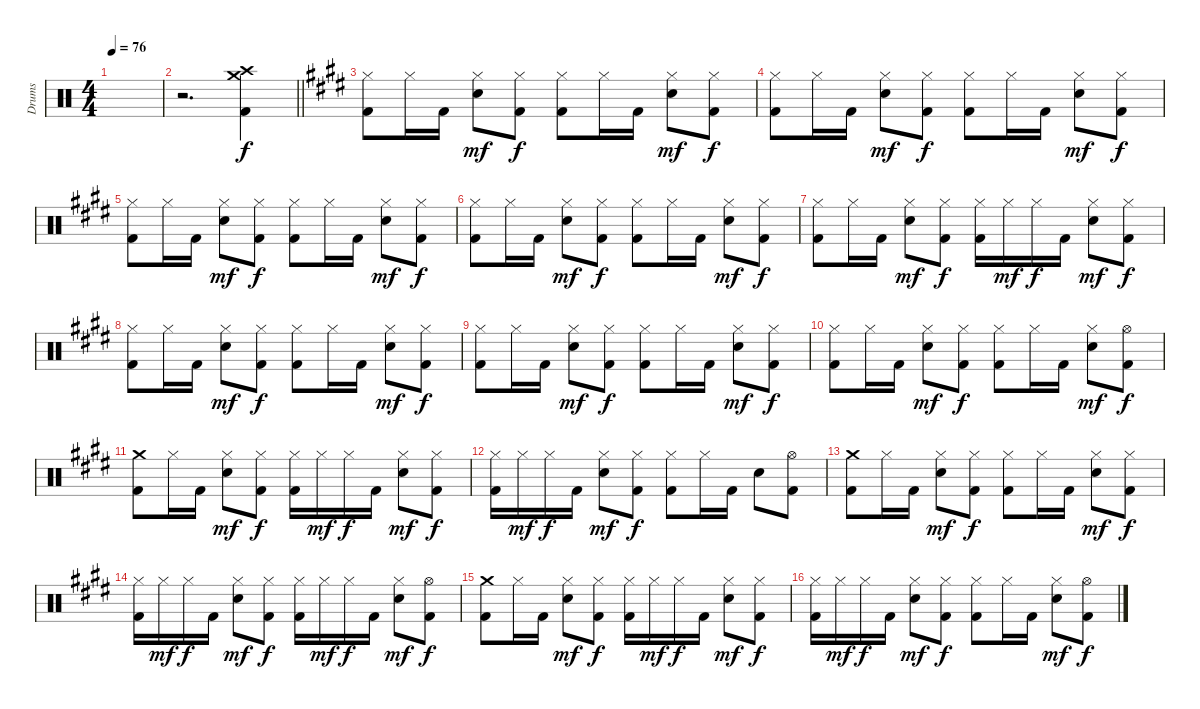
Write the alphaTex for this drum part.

\track ("Drums" "Drums") {instrument percussion}
\staff {score}
\articulation defaults
\ts (4 4)
\tempo 76
\clef neutral
\ks c
|
\barLineRight lightlight
r.2{d} ("Crash medium (hit)" "Crash high (hit)" "Kick (hit) 2").4 |
\ks e
("Hi-Hat (closed)" "Kick (hit) 2").8 "Hi-Hat (closed)".16 "Kick (hit) 2".16 ("Hi-Hat (closed)" "Electric Snare (hit)").8{dy mf} ("Hi-Hat (closed)" "Kick (hit) 2").8{dy f} ("Hi-Hat (closed)" "Kick (hit) 2").8 "Hi-Hat (closed)".16 "Kick (hit) 2".16 ("Hi-Hat (closed)" "Electric Snare (hit)").8{dy mf} ("Hi-Hat (closed)" "Kick (hit) 2").8{dy f} |
("Hi-Hat (closed)" "Kick (hit) 2").8 "Hi-Hat (closed)".16 "Kick (hit) 2".16 ("Hi-Hat (closed)" "Electric Snare (hit)").8{dy mf} ("Hi-Hat (closed)" "Kick (hit) 2").8{dy f} ("Hi-Hat (closed)" "Kick (hit) 2").8 "Hi-Hat (closed)".16 "Kick (hit) 2".16 ("Hi-Hat (closed)" "Electric Snare (hit)").8{dy mf} ("Hi-Hat (closed)" "Kick (hit) 2").8{dy f} |
("Hi-Hat (closed)" "Kick (hit) 2").8 "Hi-Hat (closed)".16 "Kick (hit) 2".16 ("Hi-Hat (closed)" "Electric Snare (hit)").8{dy mf} ("Hi-Hat (closed)" "Kick (hit) 2").8{dy f} ("Hi-Hat (closed)" "Kick (hit) 2").8 "Hi-Hat (closed)".16 "Kick (hit) 2".16 ("Hi-Hat (closed)" "Electric Snare (hit)").8{dy mf} ("Hi-Hat (closed)" "Kick (hit) 2").8{dy f} |
("Hi-Hat (closed)" "Kick (hit) 2").8 "Hi-Hat (closed)".16 "Kick (hit) 2".16 ("Hi-Hat (closed)" "Electric Snare (hit)").8{dy mf} ("Hi-Hat (closed)" "Kick (hit) 2").8{dy f} ("Hi-Hat (closed)" "Kick (hit) 2").8 "Hi-Hat (closed)".16 "Kick (hit) 2".16 ("Hi-Hat (closed)" "Electric Snare (hit)").8{dy mf} ("Hi-Hat (closed)" "Kick (hit) 2").8{dy f} |
("Hi-Hat (closed)" "Kick (hit) 2").8 "Hi-Hat (closed)".16 "Kick (hit) 2".16 ("Hi-Hat (closed)" "Electric Snare (hit)").8{dy mf} ("Hi-Hat (closed)" "Kick (hit) 2").8{dy f} ("Hi-Hat (closed)" "Kick (hit) 2").16 "Hi-Hat (closed)".16{dy mf} "Hi-Hat (closed)".16{dy f} "Kick (hit) 2".16 ("Hi-Hat (closed)" "Electric Snare (hit)").8{dy mf} ("Hi-Hat (closed)" "Kick (hit) 2").8{dy f} |
("Hi-Hat (closed)" "Kick (hit) 2").8 "Hi-Hat (closed)".16 "Kick (hit) 2".16 ("Hi-Hat (closed)" "Electric Snare (hit)").8{dy mf} ("Hi-Hat (closed)" "Kick (hit) 2").8{dy f} ("Hi-Hat (closed)" "Kick (hit) 2").8 "Hi-Hat (closed)".16 "Kick (hit) 2".16 ("Hi-Hat (closed)" "Electric Snare (hit)").8{dy mf} ("Hi-Hat (closed)" "Kick (hit) 2").8{dy f} |
("Hi-Hat (closed)" "Kick (hit) 2").8 "Hi-Hat (closed)".16 "Kick (hit) 2".16 ("Hi-Hat (closed)" "Electric Snare (hit)").8{dy mf} ("Hi-Hat (closed)" "Kick (hit) 2").8{dy f} ("Hi-Hat (closed)" "Kick (hit) 2").8 "Hi-Hat (closed)".16 "Kick (hit) 2".16 ("Hi-Hat (closed)" "Electric Snare (hit)").8{dy mf} ("Hi-Hat (closed)" "Kick (hit) 2").8{dy f} |
("Hi-Hat (closed)" "Kick (hit) 2").8 "Hi-Hat (closed)".16 "Kick (hit) 2".16 ("Hi-Hat (closed)" "Electric Snare (hit)").8{dy mf} ("Hi-Hat (closed)" "Kick (hit) 2").8{dy f} ("Hi-Hat (closed)" "Kick (hit) 2").8 "Hi-Hat (closed)".16 "Kick (hit) 2".16 ("Hi-Hat (closed)" "Electric Snare (hit)").8{dy mf} ("Hi-Hat (open)" "Kick (hit) 2").8{dy f} |
("Crash medium (hit)" "Kick (hit) 2").8 "Hi-Hat (closed)".16 "Kick (hit) 2".16 ("Hi-Hat (closed)" "Electric Snare (hit)").8{dy mf} ("Hi-Hat (closed)" "Kick (hit) 2").8{dy f} ("Hi-Hat (closed)" "Kick (hit) 2").16 "Hi-Hat (closed)".16{dy mf} "Hi-Hat (closed)".16{dy f} "Kick (hit) 2".16 ("Hi-Hat (closed)" "Electric Snare (hit)").8{dy mf} ("Hi-Hat (closed)" "Kick (hit) 2").8{dy f} |
("Hi-Hat (closed)" "Kick (hit) 2").16 "Hi-Hat (closed)".16{dy mf} "Hi-Hat (closed)".16{dy f} "Kick (hit) 2".16 ("Hi-Hat (closed)" "Electric Snare (hit)").8{dy mf} ("Hi-Hat (closed)" "Kick (hit) 2").8{dy f} ("Hi-Hat (closed)" "Kick (hit) 2").8 "Hi-Hat (closed)".16 "Kick (hit) 2".16 "Electric Snare (hit)".8 ("Hi-Hat (open)" "Kick (hit) 2").8 |
("Crash medium (hit)" "Kick (hit) 2").8 "Hi-Hat (closed)".16 "Kick (hit) 2".16 ("Hi-Hat (closed)" "Electric Snare (hit)").8{dy mf} ("Hi-Hat (closed)" "Kick (hit) 2").8{dy f} ("Hi-Hat (closed)" "Kick (hit) 2").8 "Hi-Hat (closed)".16 "Kick (hit) 2".16 ("Hi-Hat (closed)" "Electric Snare (hit)").8{dy mf} ("Hi-Hat (closed)" "Kick (hit) 2").8{dy f} |
("Hi-Hat (closed)" "Kick (hit) 2").16 "Hi-Hat (closed)".16{dy mf} "Hi-Hat (closed)".16{dy f} "Kick (hit) 2".16 ("Hi-Hat (closed)" "Electric Snare (hit)").8{dy mf} ("Hi-Hat (closed)" "Kick (hit) 2").8{dy f} ("Hi-Hat (closed)" "Kick (hit) 2").16 "Hi-Hat (closed)".16{dy mf} "Hi-Hat (closed)".16{dy f} "Kick (hit) 2".16 ("Hi-Hat (closed)" "Electric Snare (hit)").8{dy mf} ("Hi-Hat (open)" "Kick (hit) 2").8{dy f} |
("Crash medium (hit)" "Kick (hit) 2").8 "Hi-Hat (closed)".16 "Kick (hit) 2".16 ("Hi-Hat (closed)" "Electric Snare (hit)").8{dy mf} ("Hi-Hat (closed)" "Kick (hit) 2").8{dy f} ("Hi-Hat (closed)" "Kick (hit) 2").16 "Hi-Hat (closed)".16{dy mf} "Hi-Hat (closed)".16{dy f} "Kick (hit) 2".16 ("Hi-Hat (closed)" "Electric Snare (hit)").8{dy mf} ("Hi-Hat (closed)" "Kick (hit) 2").8{dy f} |
("Hi-Hat (closed)" "Kick (hit) 2").16 "Hi-Hat (closed)".16{dy mf} "Hi-Hat (closed)".16{dy f} "Kick (hit) 2".16 ("Hi-Hat (closed)" "Electric Snare (hit)").8{dy mf} ("Hi-Hat (closed)" "Kick (hit) 2").8{dy f} ("Hi-Hat (closed)" "Kick (hit) 2").8 "Hi-Hat (closed)".16 "Kick (hit) 2".16 ("Hi-Hat (closed)" "Electric Snare (hit)").8{dy mf} ("Hi-Hat (open)" "Kick (hit) 2").8{dy f}
